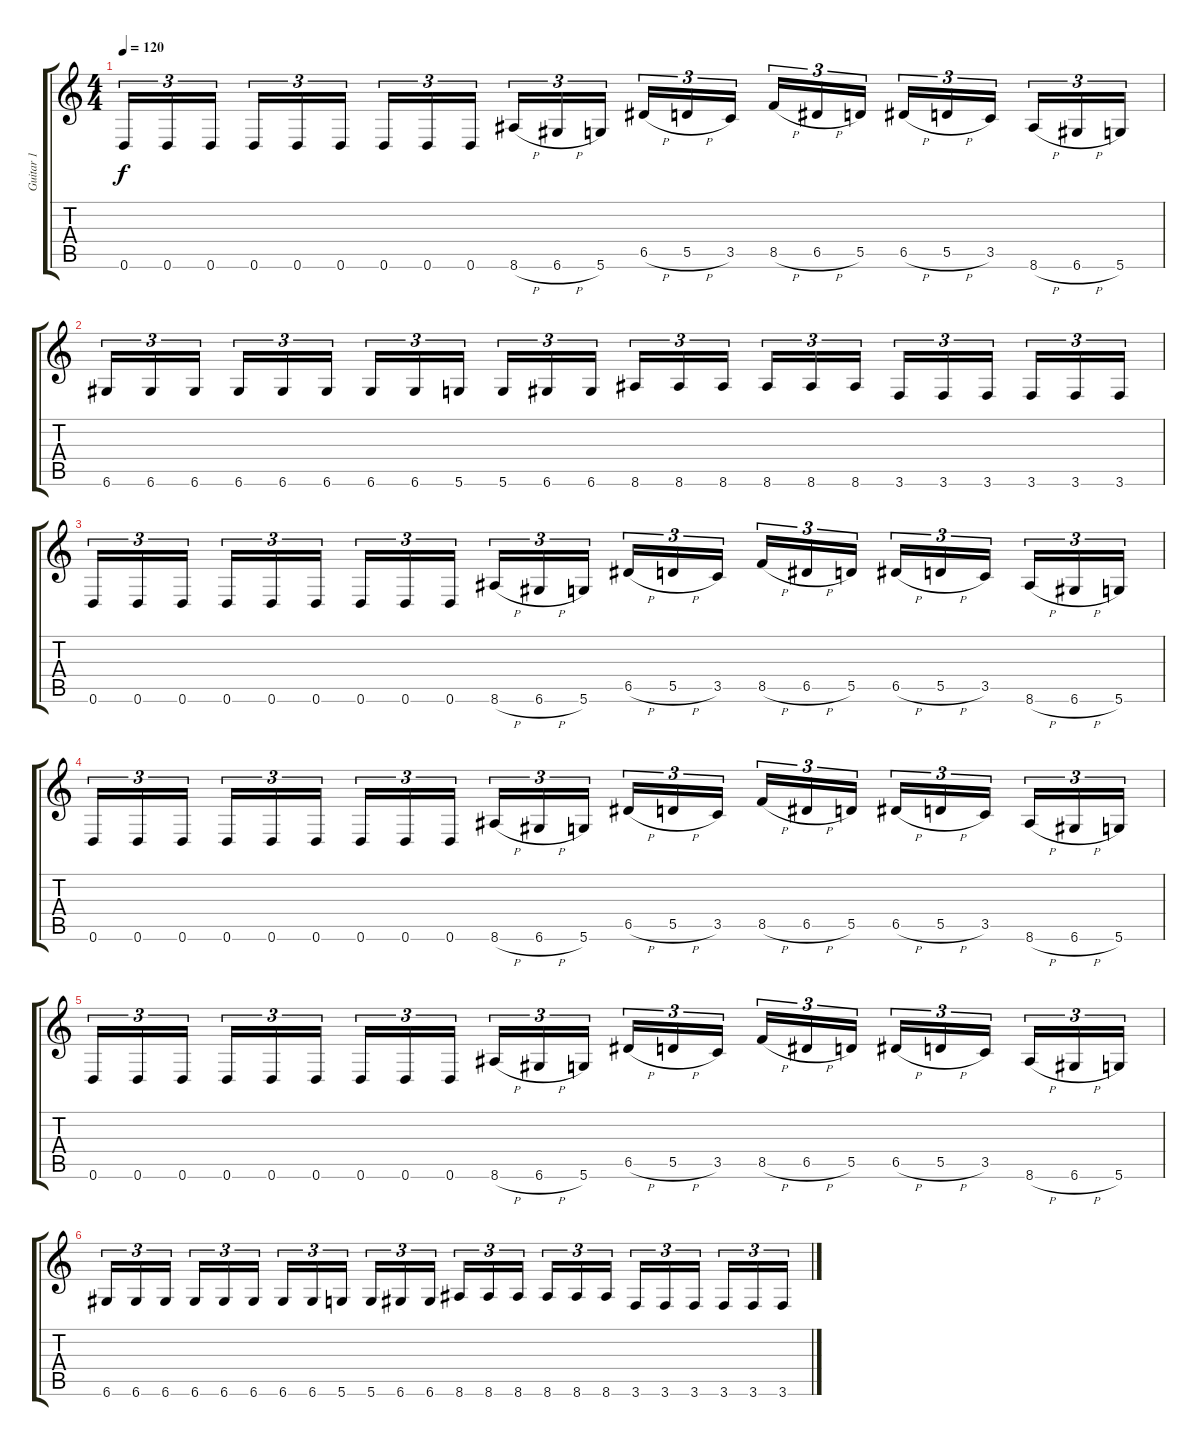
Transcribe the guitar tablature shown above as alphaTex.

\track ("Guitar 1" "Guitar 1") {instrument distortionguitar}
\staff {score tabs}
\tuning (E4 B3 G3 D3 A2 D2) {hide}
\ts (4 4)
\tempo 120
\clef g2
\ks c
0.6.16{tu (3 2) dy f} 0.6.16{tu (3 2)} 0.6.16{tu (3 2) beam splitsecondary} 0.6.16{tu (3 2)} 0.6.16{tu (3 2)} 0.6.16{tu (3 2)} 0.6.16{tu (3 2)} 0.6.16{tu (3 2)} 0.6.16{tu (3 2) beam splitsecondary} 8.6{h}.16{tu (3 2)} 6.6{h}.16{tu (3 2)} 5.6.16{tu (3 2)} 6.5{h}.16{tu (3 2)} 5.5{h}.16{tu (3 2)} 3.5.16{tu (3 2) beam splitsecondary} 8.5{h}.16{tu (3 2)} 6.5{h}.16{tu (3 2)} 5.5.16{tu (3 2)} 6.5{h}.16{tu (3 2)} 5.5{h}.16{tu (3 2)} 3.5.16{tu (3 2) beam splitsecondary} 8.6{h}.16{tu (3 2)} 6.6{h}.16{tu (3 2)} 5.6.16{tu (3 2)} |
6.6.16{tu (3 2)} 6.6.16{tu (3 2)} 6.6.16{tu (3 2) beam splitsecondary} 6.6.16{tu (3 2)} 6.6.16{tu (3 2)} 6.6.16{tu (3 2)} 6.6.16{tu (3 2)} 6.6.16{tu (3 2)} 5.6.16{tu (3 2) beam splitsecondary} 5.6.16{tu (3 2)} 6.6.16{tu (3 2)} 6.6.16{tu (3 2)} 8.6.16{tu (3 2)} 8.6.16{tu (3 2)} 8.6.16{tu (3 2) beam splitsecondary} 8.6.16{tu (3 2)} 8.6.16{tu (3 2)} 8.6.16{tu (3 2)} 3.6.16{tu (3 2)} 3.6.16{tu (3 2)} 3.6.16{tu (3 2) beam splitsecondary} 3.6.16{tu (3 2)} 3.6.16{tu (3 2)} 3.6.16{tu (3 2)} |
0.6.16{tu (3 2)} 0.6.16{tu (3 2)} 0.6.16{tu (3 2) beam splitsecondary} 0.6.16{tu (3 2)} 0.6.16{tu (3 2)} 0.6.16{tu (3 2)} 0.6.16{tu (3 2)} 0.6.16{tu (3 2)} 0.6.16{tu (3 2) beam splitsecondary} 8.6{h}.16{tu (3 2)} 6.6{h}.16{tu (3 2)} 5.6.16{tu (3 2)} 6.5{h}.16{tu (3 2)} 5.5{h}.16{tu (3 2)} 3.5.16{tu (3 2) beam splitsecondary} 8.5{h}.16{tu (3 2)} 6.5{h}.16{tu (3 2)} 5.5.16{tu (3 2)} 6.5{h}.16{tu (3 2)} 5.5{h}.16{tu (3 2)} 3.5.16{tu (3 2) beam splitsecondary} 8.6{h}.16{tu (3 2)} 6.6{h}.16{tu (3 2)} 5.6.16{tu (3 2)} |
0.6.16{tu (3 2)} 0.6.16{tu (3 2)} 0.6.16{tu (3 2) beam splitsecondary} 0.6.16{tu (3 2)} 0.6.16{tu (3 2)} 0.6.16{tu (3 2)} 0.6.16{tu (3 2)} 0.6.16{tu (3 2)} 0.6.16{tu (3 2) beam splitsecondary} 8.6{h}.16{tu (3 2)} 6.6{h}.16{tu (3 2)} 5.6.16{tu (3 2)} 6.5{h}.16{tu (3 2)} 5.5{h}.16{tu (3 2)} 3.5.16{tu (3 2) beam splitsecondary} 8.5{h}.16{tu (3 2)} 6.5{h}.16{tu (3 2)} 5.5.16{tu (3 2)} 6.5{h}.16{tu (3 2)} 5.5{h}.16{tu (3 2)} 3.5.16{tu (3 2) beam splitsecondary} 8.6{h}.16{tu (3 2)} 6.6{h}.16{tu (3 2)} 5.6.16{tu (3 2)} |
0.6.16{tu (3 2)} 0.6.16{tu (3 2)} 0.6.16{tu (3 2) beam splitsecondary} 0.6.16{tu (3 2)} 0.6.16{tu (3 2)} 0.6.16{tu (3 2)} 0.6.16{tu (3 2)} 0.6.16{tu (3 2)} 0.6.16{tu (3 2) beam splitsecondary} 8.6{h}.16{tu (3 2)} 6.6{h}.16{tu (3 2)} 5.6.16{tu (3 2)} 6.5{h}.16{tu (3 2)} 5.5{h}.16{tu (3 2)} 3.5.16{tu (3 2) beam splitsecondary} 8.5{h}.16{tu (3 2)} 6.5{h}.16{tu (3 2)} 5.5.16{tu (3 2)} 6.5{h}.16{tu (3 2)} 5.5{h}.16{tu (3 2)} 3.5.16{tu (3 2) beam splitsecondary} 8.6{h}.16{tu (3 2)} 6.6{h}.16{tu (3 2)} 5.6.16{tu (3 2)} |
6.6.16{tu (3 2)} 6.6.16{tu (3 2)} 6.6.16{tu (3 2) beam splitsecondary} 6.6.16{tu (3 2)} 6.6.16{tu (3 2)} 6.6.16{tu (3 2)} 6.6.16{tu (3 2)} 6.6.16{tu (3 2)} 5.6.16{tu (3 2) beam splitsecondary} 5.6.16{tu (3 2)} 6.6.16{tu (3 2)} 6.6.16{tu (3 2)} 8.6.16{tu (3 2)} 8.6.16{tu (3 2)} 8.6.16{tu (3 2) beam splitsecondary} 8.6.16{tu (3 2)} 8.6.16{tu (3 2)} 8.6.16{tu (3 2)} 3.6.16{tu (3 2)} 3.6.16{tu (3 2)} 3.6.16{tu (3 2) beam splitsecondary} 3.6.16{tu (3 2)} 3.6.16{tu (3 2)} 3.6.16{tu (3 2)}
